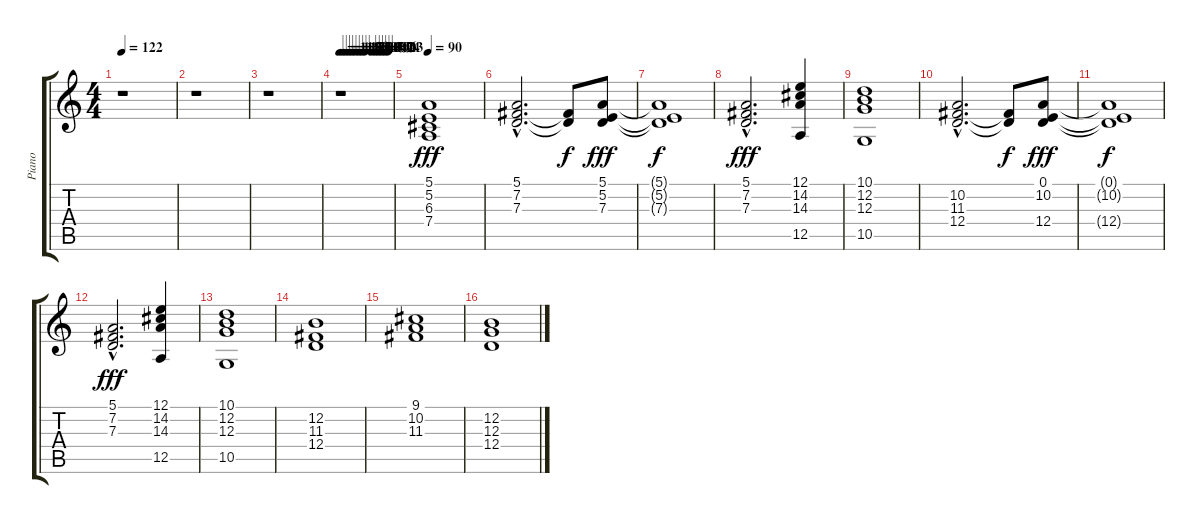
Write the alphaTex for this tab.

\track ("Piano" "Piano") {instrument acousticgrandpiano}
\staff {score tabs}
\tuning (E4 B3 G3 D3 A2 E2) {hide}
\ts (4 4)
\tempo 122
\clef g2
\ks c
r.1{dy fff} |
r.1 |
r.1 |
\tempo 118
\tempo (117 0.0625)
\tempo (116 0.125)
\tempo (115 0.1875)
\tempo (112 0.25)
\tempo (110 0.3125)
\tempo (108 0.375)
\tempo (107 0.4375)
\tempo (104 0.5)
\tempo (102 0.625)
\tempo (101 0.6875)
\tempo (97 0.75)
\tempo (96 0.8125)
\tempo (94 0.875)
\tempo (93 0.9375)
r.1 |
\tempo 90
(5.1 5.2 6.3 7.4).1{volume 10 instrument stringensemble1} |
(5.1 7.2{hac} 7.3{hac}).2{d} (7.2{t} 7.3{t}).8{dy f} (5.1 5.2 7.3).8{dy fff} |
(5.1{t} 5.2{t} 7.3{t}).1{dy f} |
(5.1{hac} 7.2{hac} 7.3{hac}).2{d dy fff} (12.1 14.2 14.3 12.5).4 |
(10.1 12.2 12.3 10.5).1 |
(10.2 11.3{hac} 12.4{hac}).2{d} (11.3{t} 12.4{t}).8{dy f} (0.1 10.2 12.4).8{dy fff} |
(0.1{t} 10.2{t} 12.4{t}).1{dy f} |
(5.1{hac} 7.2{hac} 7.3{hac}).2{d dy fff} (12.1 14.2 14.3 12.5).4 |
(10.1 12.2 12.3 10.5).1 |
(12.2 11.3 12.4).1 |
(9.1 10.2 11.3).1 |
(12.2 12.3 12.4).1
